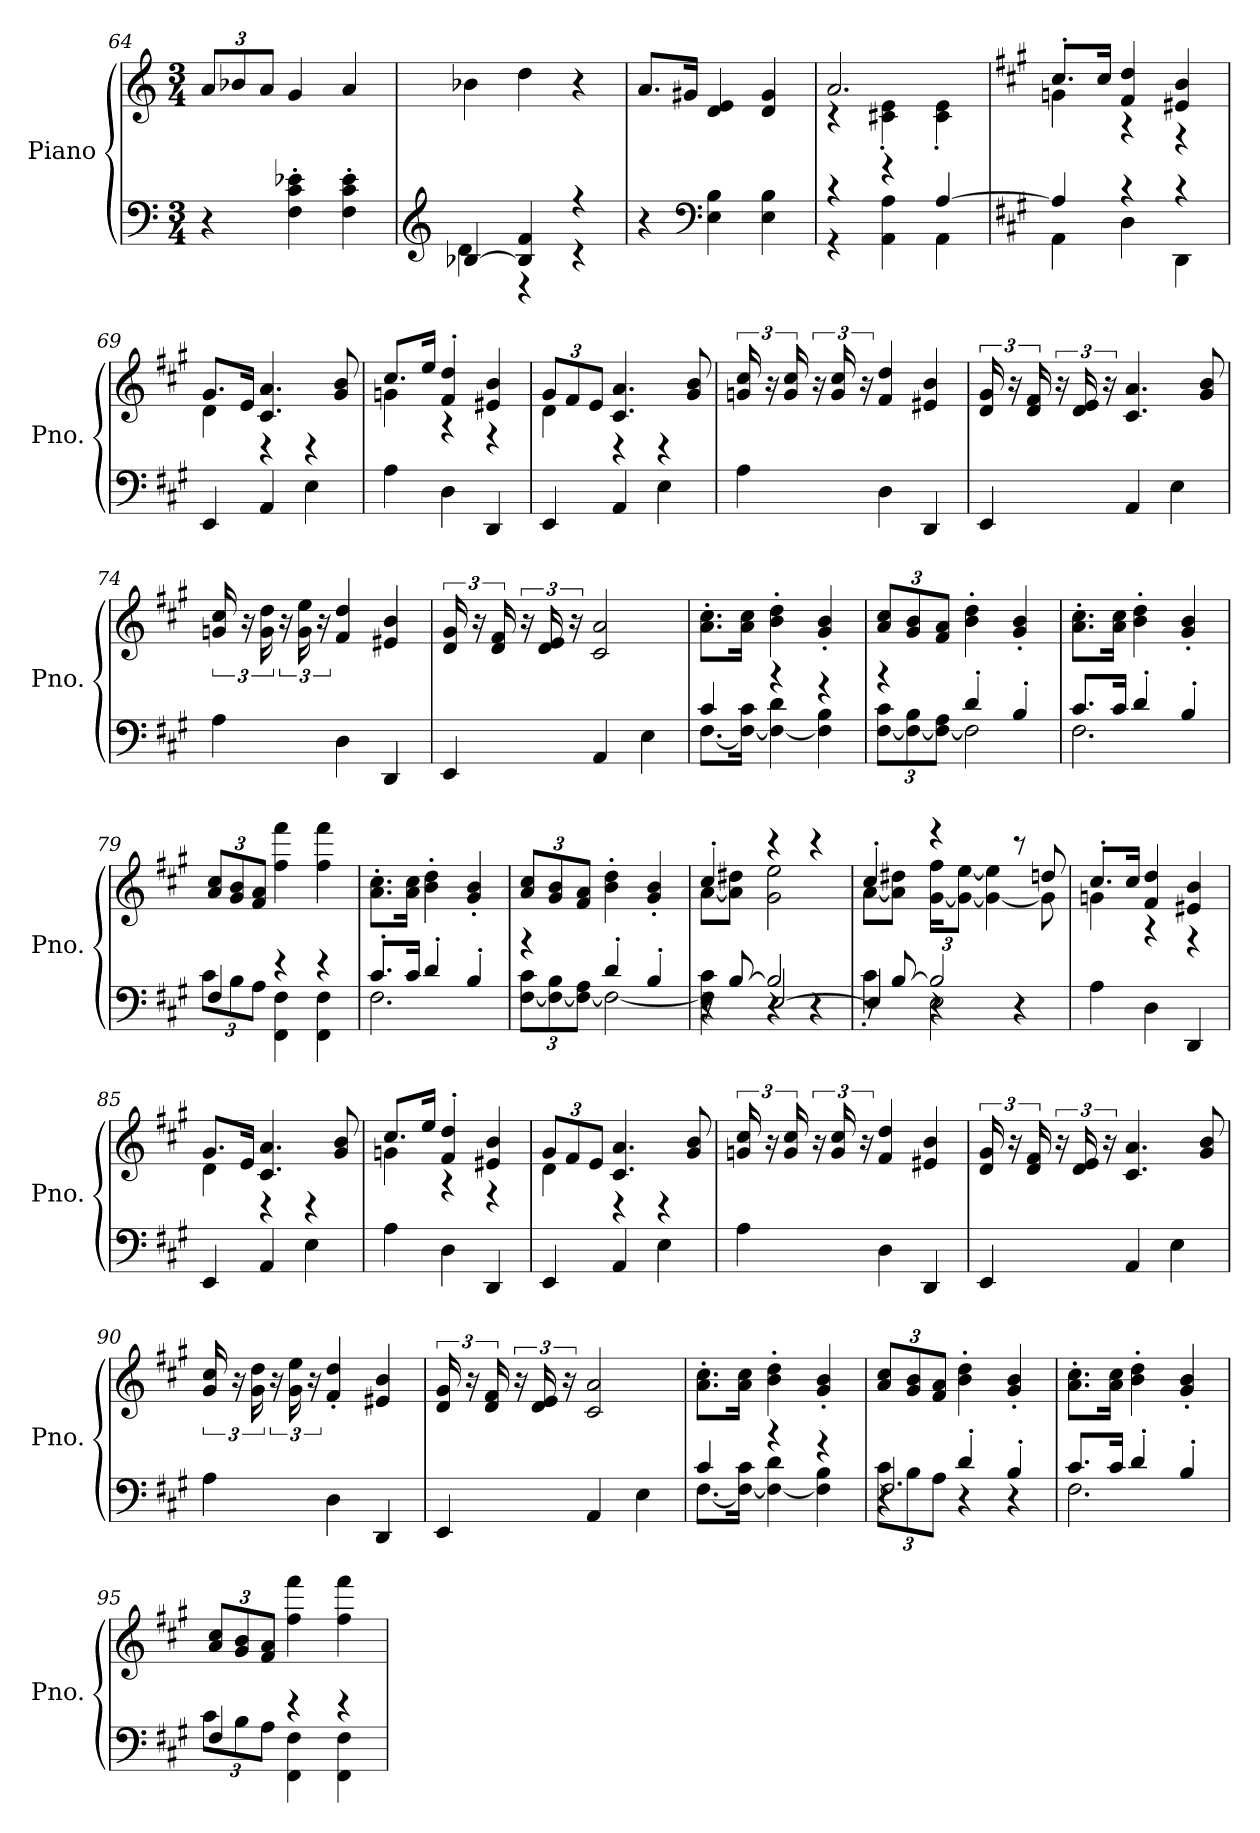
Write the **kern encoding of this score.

**kern	**kern
*part1	*part1
*staff2	*staff1
*I"Piano	*
*I'Pno.	*
*clefF4	*clefG2
*k[]	*k[]
*M3/4	*M3/4
*	*Xbrackettup
=64	=64
4r	12a/L
.	12b-X/
.	12a/J
4F\' 4c\' 4e-X\'	4g/
4F\' 4c\' 4e-\'	4a/
=65	=65
*clefG2	*
*^	*
[4B-X/	4d\	4b-X\
4B-/] 4f/	4r	4dd\
4r	4r	4r
*v	*v	*
!!LO:LB:g=z
=66	=66
4r	8.a/L
.	16g#X/Jk
*clefF4	*
4E\ 4B\	4d/ 4e/
4E\ 4B\	4d/ 4g#/
=67	=67
*^	*^
4r	4r	2.a/	4r
4r	4AA\ 4A\	.	4c#X\' 4e\'
[4A/	4AA\	.	4c#\' 4e\'
=68	=68	=68	=68
*k[f#c#g#]	*	*k[f#c#g#]	*
4A/]	4AA\	8.cc#'/L	4gn\
.	.	16cc#/Jk	.
4r	4D\	4f#/ 4dd/	4r
4r	4DD\	4e#X/ 4b/	4r
*v	*v	*	*
=69	=69	=69
4EE/	8.g#/L	4d\
.	16e/Jk	.
4AA/	4.c#/ 4.a/	4r
4E\	.	4r
.	8g#/ 8b/	.
=70	=70	=70
4A\	8.cc#/L	4gn\
.	16ee/Jk	.
4D\	4f#/' 4dd/'	4r
4DD/	4e#X/ 4b/	4r
=71	=71	=71
4EE/	12g#/L	4d\
.	12f#/	.
.	12e/J	.
4AA/	4.c#/ 4.a/	4r
4E\	.	4r
.	8g#/ 8b/	.
*	*v	*v
!!LO:LB:g=z
=72	=72
*	*brackettup
4A\	24gn/ 24cc#/
.	24r
.	24g/ 24cc#/
.	24r
.	24g/ 24cc#/
.	24r
4D\	4f#/ 4dd/
4DD/	4e#X/ 4b/
=73	=73
4EE/	24d/ 24g#/
.	24r
.	24d/ 24f#/
.	24r
.	24d/ 24e/
.	24r
4AA/	4.c#/ 4.a/
4E\	.
.	8g#/ 8b/
=74	=74
4A\	24gn/ 24cc#/
.	24r
.	24g\ 24dd\
.	24r
.	24g\ 24ee\
.	24r
4D\	4f#/ 4dd/
4DD/	4e#X/ 4b/
=75	=75
4EE/	24d/ 24g#/
.	24r
.	24d/ 24f#/
.	24r
.	24d/ 24e/
.	24r
4AA/	2c#/ 2a/
4E\	.
!!LO:PB:g=z
=76	=76
*^	*
4c#/	[8.F#\L	8.a\' 8.cc#\'L
.	16F#\_ 16c#\Jk	16a\ 16cc#\Jk
4r	4F#\_ 4d\	4b\' 4dd\'
4r	4F#\] 4B\	4g#/' 4b/'
=77	=77	=77
*	*Xbrackettup	*Xbrackettup
4r	[12F#\ 12c#\L	12a/ 12cc#/L
.	12F#\_ 12B\	12g#/ 12b/
.	12F#\_ 12A\J	12f#/ 12a/J
4d'/	2F#\]	4b\' 4dd\'
4B'/	.	4g#/' 4b/'
=78	=78	=78
8.c#/L	2.F#\	8.a\' 8.cc#\'L
16c#/Jk	.	16a\ 16cc#\Jk
4d'/	.	4b\' 4dd\'
4B'/	.	4g#/' 4b/'
=79	=79	=79
4F#/	12c#\L	12a/ 12cc#/L
.	12B\	12g#/ 12b/
.	12A\J	12f#/ 12a/J
4r	4FF#\ 4F#\	4ff#\ 4fff#\
4r	4FF#\ 4F#\	4ff#\ 4fff#\
=80	=80	=80
8.c#'/L	2.F#\	8.a\' 8.cc#\'L
16c#/Jk	.	16a\ 16cc#\Jk
4d'/	.	4b\' 4dd\'
4B'/	.	4g#/' 4b/'
=81	=81	=81
4r	[12F#\ 12c#\L	12a/ 12cc#/L
.	12F#\_ 12B\	12g#/ 12b/
.	12F#\_ 12A\J	12f#/ 12a/J
4d'/	2F#\_	4b\' 4dd\'
4B'/	.	4g#/' 4b/'
!!LO:LB:g=z
=82	=82	=82
*	*^	*^
8r	4F#\] 4c#\	4r	4cc#'/	[8a\L
[8B/	.	.	.	8a\] 8dd#X\J
2B/]	4r	[2E/	4r	2g#\ 2ee\
.	4r	.	4r	.
=83	=83	=83	=83	=83
8r	4c#'\	4E/]	4cc#'/	[8a\L
[8B/	.	.	.	8a\] 8dd#X\J
2B/]	2E\	4r	4r	[24g#\ 24ff#\KL
.	.	.	.	12g#\_ [12ee\J
.	.	.	.	4g#\_ 4ee\]
.	.	4r	8r	.
.	.	.	8ddn/	8g#\]
*v	*v	*v	*	*
=84	=84	=84
4A\	8.cc#'/L	4gn\
.	16cc#/Jk	.
4D\	4f#/ 4dd/	4r
4DD/	4e#X/ 4b/	4r
=85	=85	=85
4EE/	8.g#/L	4d\
.	16e/Jk	.
4AA/	4.c#/ 4.a/	4r
4E\	.	4r
.	8g#/ 8b/	.
=86	=86	=86
4A\	8.cc#/L	4gn\
.	16ee/Jk	.
4D\	4f#/' 4dd/'	4r
4DD/	4e#X/ 4b/	4r
!!LO:LB:g=z	!!
=87	=87	=87
4EE/	12g#/L	4d\
.	12f#/	.
.	12e/J	.
4AA/	4.c#/ 4.a/	4r
4E\	.	4r
.	8g#/ 8b/	.
*	*v	*v
=88	=88
*	*brackettup
4A\	24gn/ 24cc#/
.	24r
.	24g/ 24cc#/
.	24r
.	24g/ 24cc#/
.	24r
4D\	4f#/ 4dd/
4DD/	4e#X/ 4b/
=89	=89
4EE/	24d/ 24g#/
.	24r
.	24d/ 24f#/
.	24r
.	24d/ 24e/
.	24r
4AA/	4.c#/ 4.a/
4E\	.
.	8g#/ 8b/
=90	=90
4A\	24g#/ 24cc#/
.	24r
.	24g#\ 24dd\
.	24r
.	24g#\ 24ee\
.	24r
4D\	4f#/' 4dd/'
4DD/	4e#X/ 4b/
!!LO:LB:g=z
=91	=91
4EE/	24d/ 24g#/
.	24r
.	24d/ 24f#/
.	24r
.	24d/ 24e/
.	24r
4AA/	2c#/ 2a/
4E\	.
=92	=92
*^	*
4c#/	[8.F#\L	8.a\' 8.cc#\'L
.	16F#\_ 16c#\Jk	16a\ 16cc#\Jk
4r	4F#\_ 4d\	4b\' 4dd\'
4r	4F#\] 4B\	4g#/' 4b/'
=93	=93	=93
*	*^	*
*	*	*	*Xbrackettup
4r	12c#\L	2.F#/	12a/ 12cc#/L
.	12B\	.	12g#/ 12b/
.	12A\J	.	12f#/ 12a/J
4d'/	4r	.	4b\' 4dd\'
4B'/	4r	.	4g#/' 4b/'
*	*v	*v	*
=94	=94	=94
8.c#/L	2.F#\	8.a\' 8.cc#\'L
16c#/Jk	.	16a\ 16cc#\Jk
4d'/	.	4b\' 4dd\'
4B'/	.	4g#/' 4b/'
=95	=95	=95
4F#/	12c#\L	12a/ 12cc#/L
.	12B\	12g#/ 12b/
.	12A\J	12f#/ 12a/J
4r	4FF#\ 4F#\	4ff#\ 4fff#\
4r	4FF#\ 4F#\	4ff#\ 4fff#\
*v	*v	*
=	=
*-	*-
